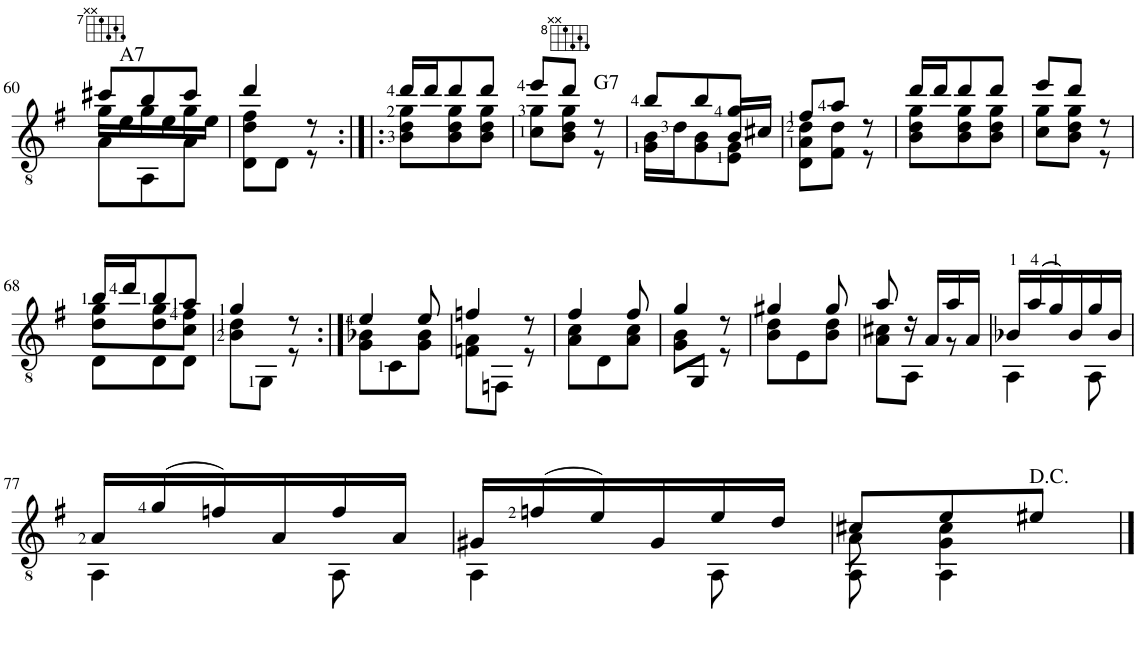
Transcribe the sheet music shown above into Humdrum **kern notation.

**kern
*part1
*staff1
*I"Guitar
*I'Guit.
!!LO:PB:g=z
*clefGv2
*k[f#]
*M3/8
=60
*^
*	*^
8cc#X/L	16g\LL	8A\L
!	!LO:TX:a:t=A7	!
.	16e\	.
8b/	16g\	8AA\
.	16e\	.
8cc#/J	16g\	8A\J
.	16e\JJ	.
*	*v	*v
=61	=61
4dd/	8D\ 8d\ 8f#\L
.	8D\J
8r	8r
=62:|!|:	=62:|!|:
16dd/LL	8B\ 8d\ 8g\L
16dd/J	.
8dd/	8B\ 8d\ 8g\
8dd/J	8B\ 8d\ 8g\J
=63	=63
8ee/L	8c\ 8g\L
8dd/J	8B\ 8d\ 8g\J
!LO:TX:a:t=G7	!
8r	8r
=64	=64
*	*^
8b/L	16G\ 16B\LL	4ryy
.	16d\J	.
8b/	8G\ 8B\	.
8g/J	8E\ 8G\J	16B/LL
.	.	16c#X/JJ
*	*v	*v
=65	=65
8f#/L	8D\ 8A\ 8d\L
8a/J	8F#\ 8d\J
8r	8r
=66	=66
16dd/LL	8B\ 8d\ 8g\L
16dd/J	.
8dd/	8B\ 8d\ 8g\
8dd/J	8B\ 8d\ 8g\J
=67	=67
8ee/L	8c\ 8g\L
8dd/J	8B\ 8d\ 8g\J
8r	8r
!!LO:LB:g=z	!!
=68	=68
*	*^
16b/LL	8d\ 8g\L	8D\L
16dd/J	.	.
8b/	8d\ 8g\	8D\
8a/J	8c\ 8f#\J	8D\J
*	*v	*v
=69	=69
4g/	8B\ 8d\L
.	8GG\J
8r	8r
=70:|!	=70:|!
4e/	8G\ 8B-X\L
.	8C\
8e/	8G\ 8B-\J
=71	=71
4fn/	8Fn\ 8A\L
.	8FFn\J
8r	8r
=72	=72
4f#/	8A\ 8c\L
.	8D\
8f#/	8A\ 8c\J
=73	=73
4g/	8G\ 8B\L
.	8GG/J
8r	8r
=74	=74
4g#X/	8B\ 8d\L
.	8E\
8g#/	8B\ 8d\J
=75	=75
8a/	8A\ 8c#X\L
16r	8AA\J
16A/LL	.
16a/	8r
16A/JJ	.
=76	=76
16B-X/LL	4AA\
(16a/	.
16g/)	.
16B-/	.
16g/	8AA\
16B-/JJ	.
!!LO:LB:g=z	!!
=77	=77
16A/LL	4AA\
(16g/	.
16fn/)	.
16A/	.
16f/	8AA\
16A/JJ	.
=78	=78
16G#X/LL	4AA\
(16fn/	.
16e/)	.
16G#/	.
16e/	8AA\
16d/JJ	.
=79	=79
*	*^
8c#X/L	8AA\	8A\
8e/	4AA\	4G\ 4c#\
8e#X/J	.	.
*v	*v	*v
==
*-
